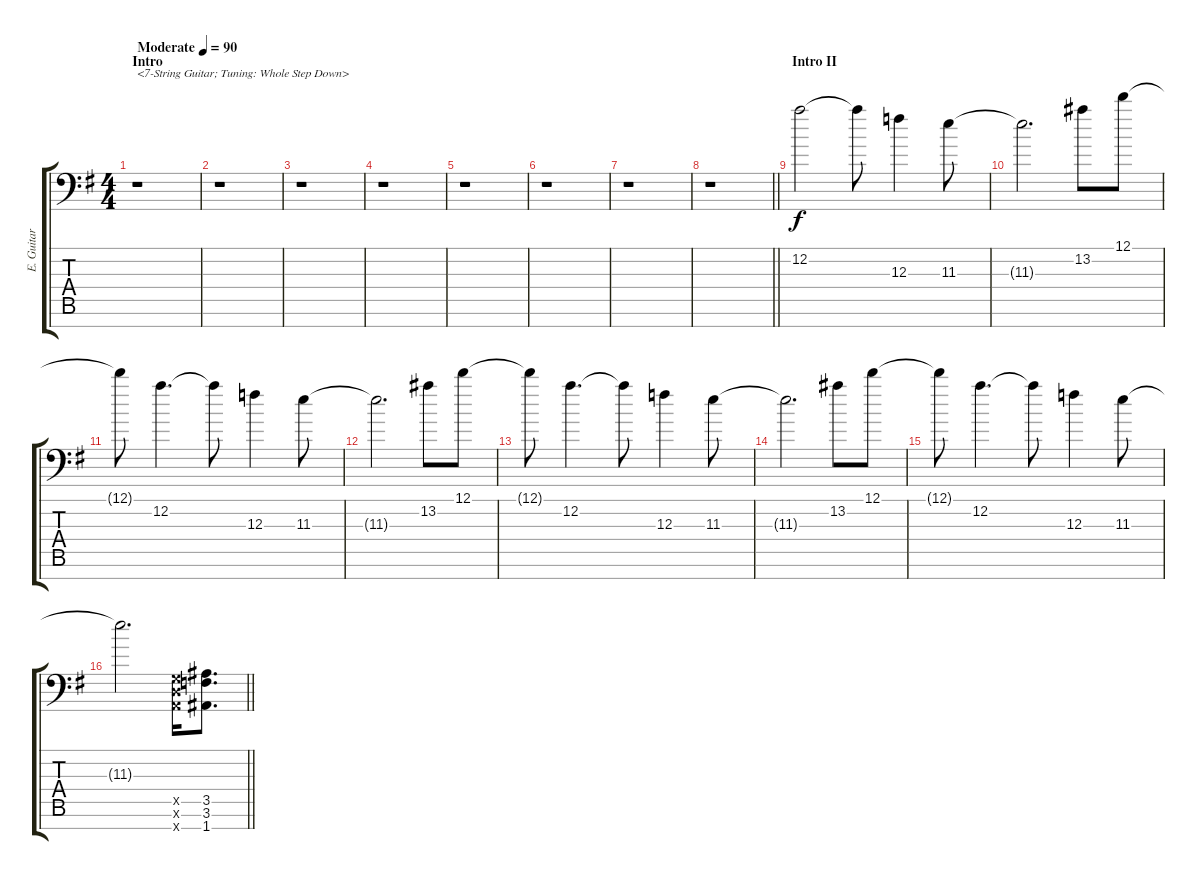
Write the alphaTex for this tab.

\track ("E. Guitar III" "E. Guitar ") {instrument overdrivenguitar}
\staff {score tabs}
\tuning (D4 A3 F3 C3 G2 D2 A1) {hide}
\ts (4 4)
\section ("" "Intro")
\tempo (90 "Moderate")
\clef f4
\ks g
r.1{txt "<7-String Guitar; Tuning: Whole Step Down>" dy f instrument overdrivenguitar} |
r.1 |
r.1 |
r.1 |
r.1 |
r.1 |
r.1 |
\barLineRight lightlight
r.1 |
\section ("" "Intro II")
12.2.2 12.2{t}.8 12.3.4 11.3.8 |
11.3{t}.2{d} 13.2.8 12.1.8 |
12.1{t}.8 12.2.4{d} 12.2{t}.8 12.3.4 11.3.8 |
11.3{t}.2{d} 13.2.8 12.1.8 |
12.1{t}.8 12.2.4{d} 12.2{t}.8 12.3.4 11.3.8 |
11.3{t}.2{d} 13.2.8 12.1.8 |
12.1{t}.8 12.2.4{d} 12.2{t}.8 12.3.4 11.3.8 |
\barLineRight lightlight
11.3{t}.2{d} (0.5{x} 0.6{x} 0.7{x}).16 (3.5 3.6 1.7).8{d}
